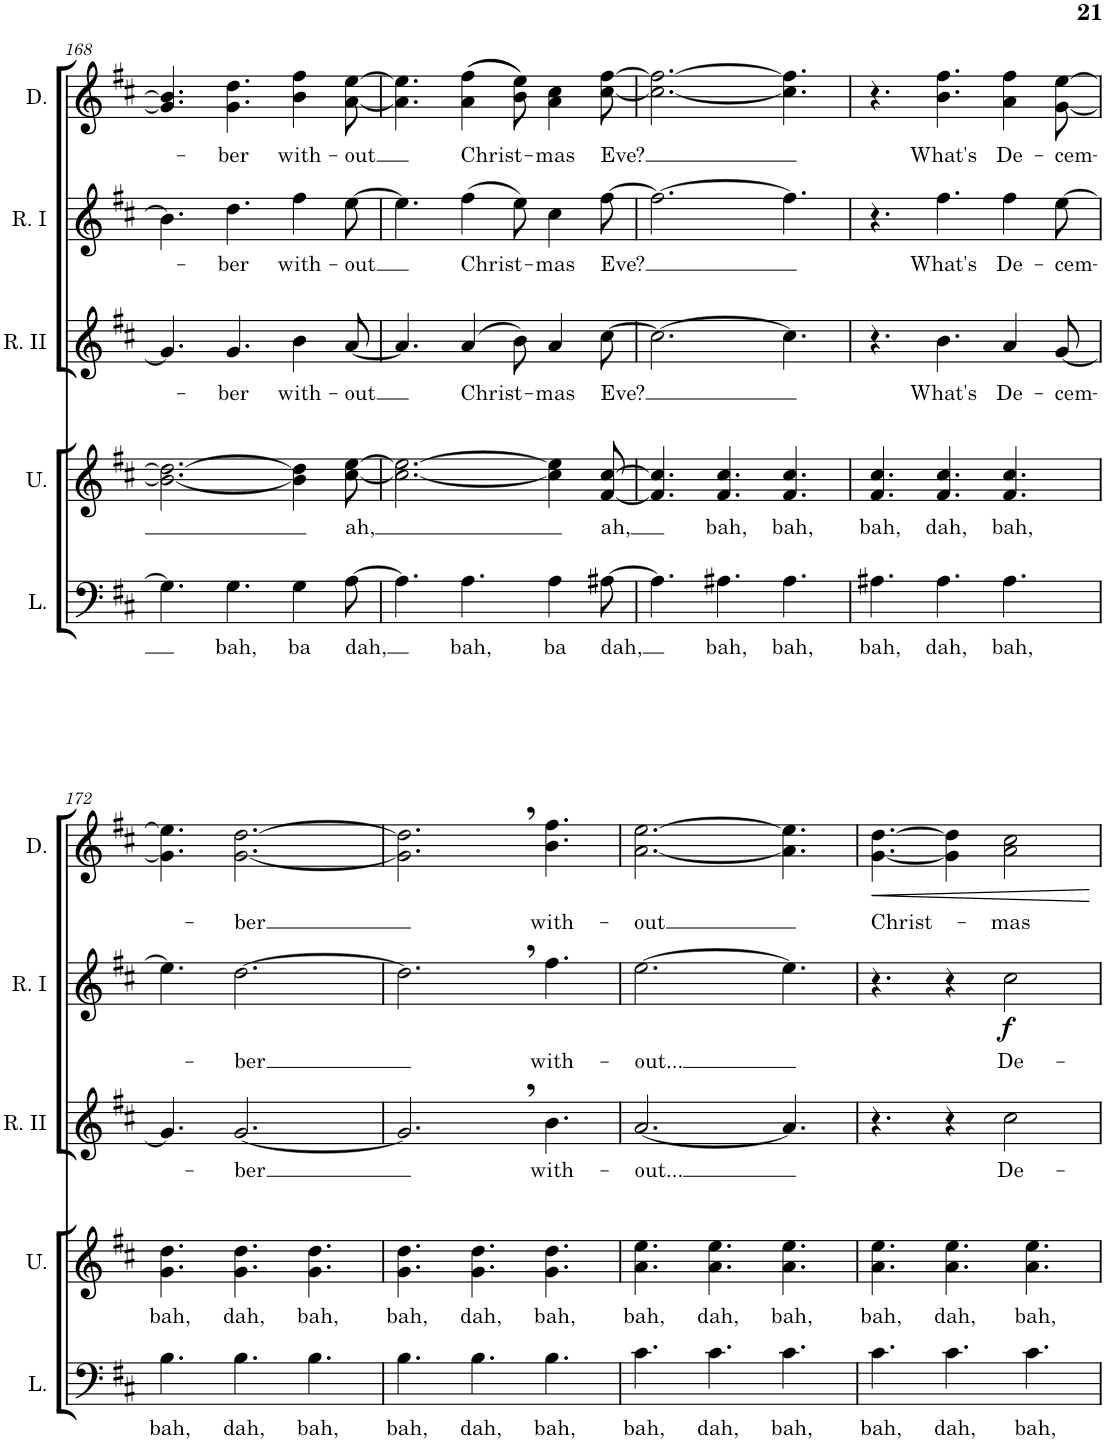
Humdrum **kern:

**kern	**text	**kern	**text	**kern	**text	**kern	**text	**dynam	**kern	**text	**dynam
*part5	*part5	*part4	*part4	*part3	*part3	*part2	*part2	*part2	*part1	*part1	*part1
*staff5	*staff5	*staff4	*staff4	*staff3	*staff3	*staff2	*staff2	*staff2	*staff1	*staff1	*staff1
*I"Lower Voices	*	*I"Upper Voices	*	*I"Round II	*	*I"Round I	*	*	*I"Duet	*	*
*I'L.	*	*I'U.	*	*I'R. II	*	*I'R. I	*	*	*I'D.	*	*
!!LO:PB:g=z
*clefF4	*	*clefG2	*	*clefG2	*	*clefG2	*	*	*clefG2	*	*
*k[f#c#]	*	*k[f#c#]	*	*k[f#c#]	*	*k[f#c#]	*	*	*k[f#c#]	*	*
*M9/8	*	*M9/8	*	*M9/8	*	*M9/8	*	*	*M9/8	*	*
=168	=168	=168	=168	=168	=168	=168	=168	=168	=168	=168	=168
4.G\]	.	2.b\_ 2.dd\_	.	4.g/]	.	4.b\]	.	.	4.g/] 4.b/]	.	.
!	!LO:LY:b	!	!	!	!LO:LY:b	!	!LO:LY:b	!	!	!LO:LY:b	!
4.G\	bah,	.	.	4.g/	-ber	4.dd\	-ber	.	4.g\ 4.dd\	-ber	.
!	!LO:LY:b	!	!	!	!LO:LY:b	!	!LO:LY:b	!	!	!LO:LY:b	!
4G\	ba	4b\] 4dd\]	.	4b\	with-	4ff#\	with-	.	4b\ 4ff#\	with-	.
!	!LO:LY:b	!	!LO:LY:b	!	!LO:LY:b	!	!LO:LY:b	!	!	!LO:LY:b	!
[8A\	dah,	[8cc#\ [8ee\	ah,	[8a/	-out	[8ee\	-out	.	[8a\ [8ee\	-out	.
=169	=169	=169	=169	=169	=169	=169	=169	=169	=169	=169	=169
4.A\]	.	2.cc#\_ 2.ee\_	.	4.a/]	.	4.ee\]	.	.	4.a\] 4.ee\]	.	.
!	!LO:LY:b	!	!	!	!LO:LY:b	!	!LO:LY:b	!	!	!LO:LY:b	!
4.A\	bah,	.	.	(4a/	Christ-	(4ff#\	Christ-	.	((4a\ 4ff#\	Christ-	.
.	.	.	.	8b\)	.	8ee\)	.	.	8b\ 8ee\))	.	.
!	!LO:LY:b	!	!	!	!LO:LY:b	!	!LO:LY:b	!	!	!LO:LY:b	!
4A\	ba	4cc#\] 4ee\]	.	4a/	-mas	4cc#\	-mas	.	4a\ 4cc#\	-mas	.
!	!LO:LY:b	!	!LO:LY:b	!	!LO:LY:b	!	!LO:LY:b	!	!	!LO:LY:b	!
[8A#X\	dah,	[8f#/ [8cc#/	ah,	[8cc#\	Eve?	[8ff#\	Eve?	.	[8cc#\ [8ff#\	Eve?	.
=170	=170	=170	=170	=170	=170	=170	=170	=170	=170	=170	=170
4.A#\]	.	4.f#/] 4.cc#/]	.	2.cc#\_	.	2.ff#\_	.	.	2.cc#\_ 2.ff#\_	.	.
!	!LO:LY:b	!	!LO:LY:b	!	!	!	!	!	!	!	!
4.A#X\	bah,	4.f#/ 4.cc#/	bah,	.	.	.	.	.	.	.	.
!	!LO:LY:b	!	!LO:LY:b	!	!	!	!	!	!	!	!
4.A#\	bah,	4.f#/ 4.cc#/	bah,	4.cc#\]	.	4.ff#\]	.	.	4.cc#\] 4.ff#\]	.	.
=171	=171	=171	=171	=171	=171	=171	=171	=171	=171	=171	=171
!	!LO:LY:b	!	!LO:LY:b	!	!	!	!	!	!	!	!
4.A#X\	bah,	4.f#/ 4.cc#/	bah,	4.r	.	4.r	.	.	4.r	.	.
!	!LO:LY:b	!	!LO:LY:b	!	!LO:LY:b	!	!LO:LY:b	!	!	!LO:LY:b	!
4.A#\	dah,	4.f#/ 4.cc#/	dah,	4.b\	What's	4.ff#\	What's	.	4.b\ 4.ff#\	What's	.
!	!LO:LY:b	!	!LO:LY:b	!	!LO:LY:b	!	!LO:LY:b	!	!	!LO:LY:b	!
4.A#\	bah,	4.f#/ 4.cc#/	bah,	4a/	De-	4ff#\	De-	.	4a\ 4ff#\	De-	.
!	!	!	!	!	!LO:LY:b	!	!LO:LY:b	!	!	!LO:LY:b	!
.	.	.	.	[8g/	-cem-	[8ee\	-cem-	.	[8g\ [8ee\	-cem-	.
!!LO:LB:g=z
=172	=172	=172	=172	=172	=172	=172	=172	=172	=172	=172	=172
!	!LO:LY:b	!	!LO:LY:b	!	!	!	!	!	!	!	!
4.B\	bah,	4.g\ 4.dd\	bah,	4.g/]	.	4.ee\]	.	.	4.g\] 4.ee\]	.	.
!	!LO:LY:b	!	!LO:LY:b	!	!LO:LY:b	!	!LO:LY:b	!	!	!LO:LY:b	!
4.B\	dah,	4.g\ 4.dd\	dah,	[2.g/	-ber	[2.dd\	-ber	.	[2.g\ [2.dd\	-ber	.
!	!LO:LY:b	!	!LO:LY:b	!	!	!	!	!	!	!	!
4.B\	bah,	4.g\ 4.dd\	bah,	.	.	.	.	.	.	.	.
=173	=173	=173	=173	=173	=173	=173	=173	=173	=173	=173	=173
!	!LO:LY:b	!	!LO:LY:b	!	!	!	!	!	!	!	!
4.B\	bah,	4.g\ 4.dd\	bah,	2.g,/]	.	2.dd,\]	.	.	2.g\], 2.dd\],	.	.
!	!LO:LY:b	!	!LO:LY:b	!	!	!	!	!	!	!	!
4.B\	dah,	4.g\ 4.dd\	dah,	.	.	.	.	.	.	.	.
!	!LO:LY:b	!	!LO:LY:b	!	!LO:LY:b	!	!LO:LY:b	!	!	!LO:LY:b	!
4.B\	bah,	4.g\ 4.dd\	bah,	4.b\	with-	4.ff#\	with-	.	4.b\ 4.ff#\	with-	.
=174	=174	=174	=174	=174	=174	=174	=174	=174	=174	=174	=174
!	!LO:LY:b	!	!LO:LY:b	!	!LO:LY:b	!	!LO:LY:b	!	!	!LO:LY:b	!
4.c#\	bah,	4.a\ 4.ee\	bah,	[2.a/	-out...	[2.ee\	-out...	.	[2.a\ [2.ee\	-out	.
!	!LO:LY:b	!	!LO:LY:b	!	!	!	!	!	!	!	!
4.c#\	dah,	4.a\ 4.ee\	dah,	.	.	.	.	.	.	.	.
!	!LO:LY:b	!	!LO:LY:b	!	!	!	!	!	!	!	!
4.c#\	bah,	4.a\ 4.ee\	bah,	4.a/]	.	4.ee\]	.	.	4.a\] 4.ee\]	.	.
=175	=175	=175	=175	=175	=175	=175	=175	=175	=175	=175	=175
!	!LO:LY:b	!	!LO:LY:b	!	!	!	!	!	!	!LO:LY:b	!LO:HP:b
4.c#\	bah,	4.a\ 4.ee\	bah,	4.r	.	4.r	.	.	[4.g\ [4.dd\	Christ-	<
!	!LO:LY:b	!	!LO:LY:b	!	!	!	!	!	!	!	!
4.c#\	dah,	4.a\ 4.ee\	dah,	4r	.	4r	.	.	4g\] 4dd\]	.	.
!	!	!	!	!	!LO:LY:b	!	!LO:LY:b	!LO:DY:b	!	!LO:LY:b	!
.	.	.	.	2cc#\	De-	2cc#\	De-	f	2a\ 2cc#\	-mas	.
!	!LO:LY:b	!	!LO:LY:b	!	!	!	!	!	!	!	!
4.c#\	bah,	4.a\ 4.ee\	bah,	.	.	.	.	.	.	.	.
.	.	.	.	.	.	.	.	.	.	.	[
=	=	=	=	=	=	=	=	=	=	=	=
*-	*-	*-	*-	*-	*-	*-	*-	*-	*-	*-	*-
